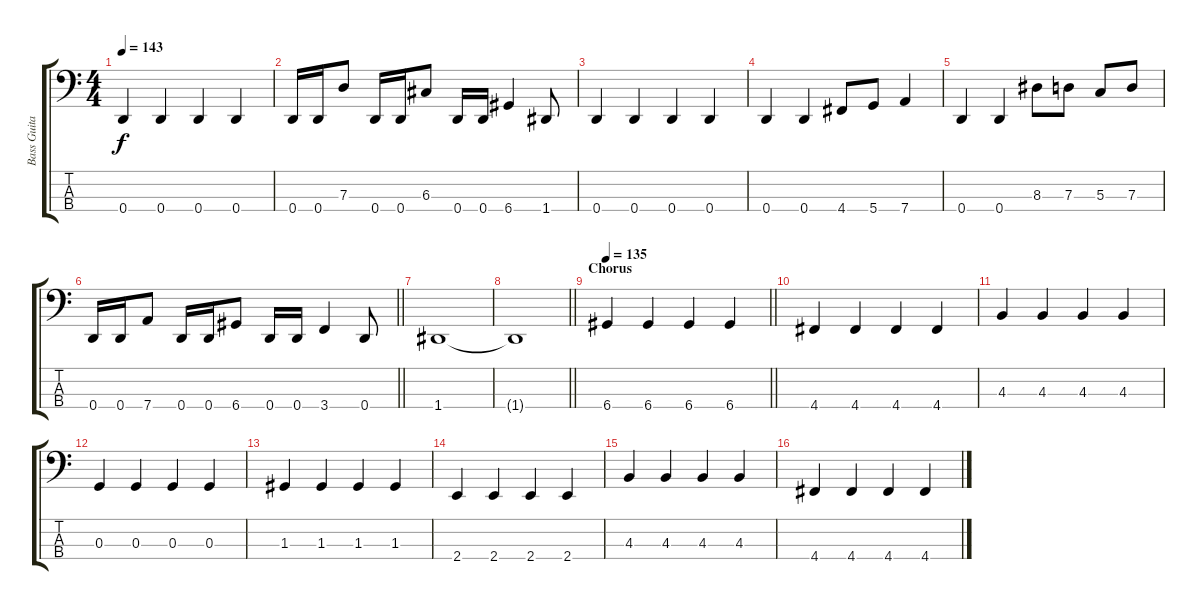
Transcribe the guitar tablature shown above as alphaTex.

\track ("Bass Guitar" "Bass Guita") {instrument electricbassfinger}
\staff {score tabs}
\tuning (F2 C2 G1 D1) {hide}
\ts (4 4)
\tempo 143
\clef f4
\ks c
0.4.4{dy f} 0.4.4 0.4.4 0.4.4 |
0.4.16 0.4.16 7.3.8 0.4.16 0.4.16 6.3.8 0.4.16 0.4.16 6.4.4 1.4.8 |
0.4.4 0.4.4 0.4.4 0.4.4 |
0.4.4 0.4.4 4.4.8 5.4.8 7.4.4 |
0.4.4 0.4.4 8.3.8 7.3.8 5.3.8 7.3.8 |
\barLineRight lightlight
0.4.16 0.4.16 7.4.8 0.4.16 0.4.16 6.4.8 0.4.16 0.4.16 3.4.4 0.4.8 |
1.4.1 |
\barLineRight lightlight
1.4{t}.1 |
\section ("" "Chorus")
\tempo 135
\barLineRight lightlight
6.4.4 6.4.4 6.4.4 6.4.4 |
4.4.4 4.4.4 4.4.4 4.4.4 |
4.3.4 4.3.4 4.3.4 4.3.4 |
0.3.4 0.3.4 0.3.4 0.3.4 |
1.3.4 1.3.4 1.3.4 1.3.4 |
2.4.4 2.4.4 2.4.4 2.4.4 |
4.3.4 4.3.4 4.3.4 4.3.4 |
4.4.4 4.4.4 4.4.4 4.4.4
